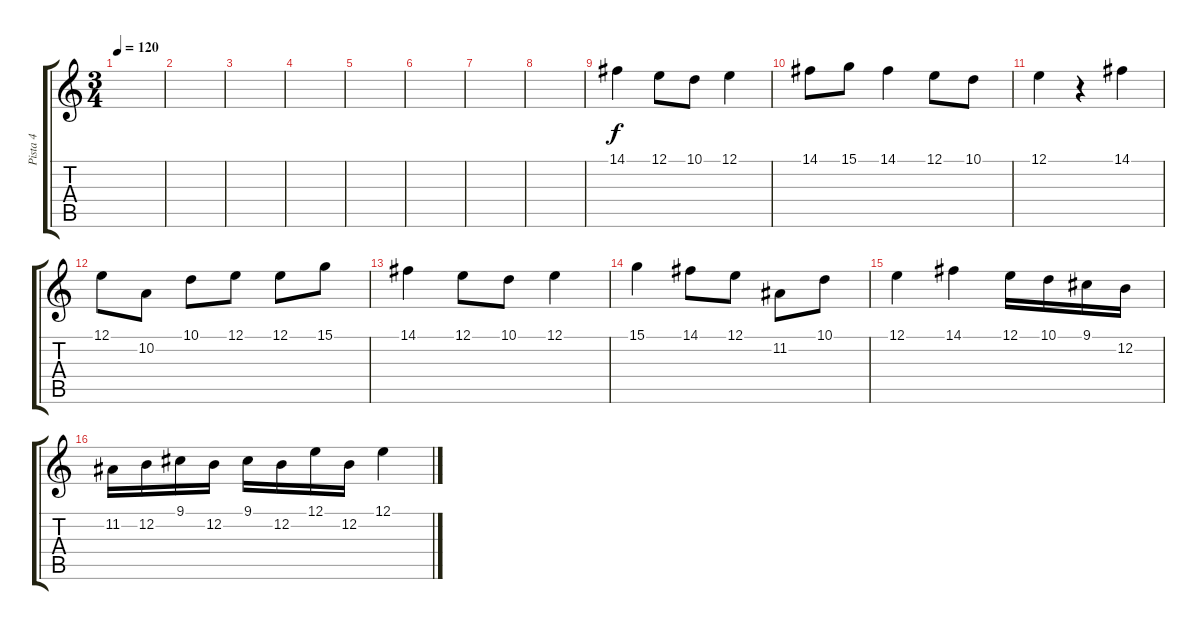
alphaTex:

\track ("Pista 4" "Pista 4") {instrument flute}
\staff {score tabs}
\tuning (E4 B3 G3 D3 A2 E2) {hide}
\ts (3 4)
\tempo 120
\clef g2
\ks c
|
|
|
|
|
|
|
|
14.1.4 12.1.8 10.1.8 12.1.4 |
14.1.8 15.1.8 14.1.4 12.1.8 10.1.8 |
12.1.4 r.4 14.1.4 |
12.1.8 10.2.8 10.1.8 12.1.8 12.1.8 15.1.8 |
14.1.4 12.1.8 10.1.8 12.1.4 |
15.1.4 14.1.8 12.1.8 11.2.8 10.1.8 |
12.1.4 14.1.4 12.1.16 10.1.16 9.1.16 12.2.16 |
11.2.16 12.2.16 9.1.16 12.2.16 9.1.16 12.2.16 12.1.16 12.2.16 12.1.4
